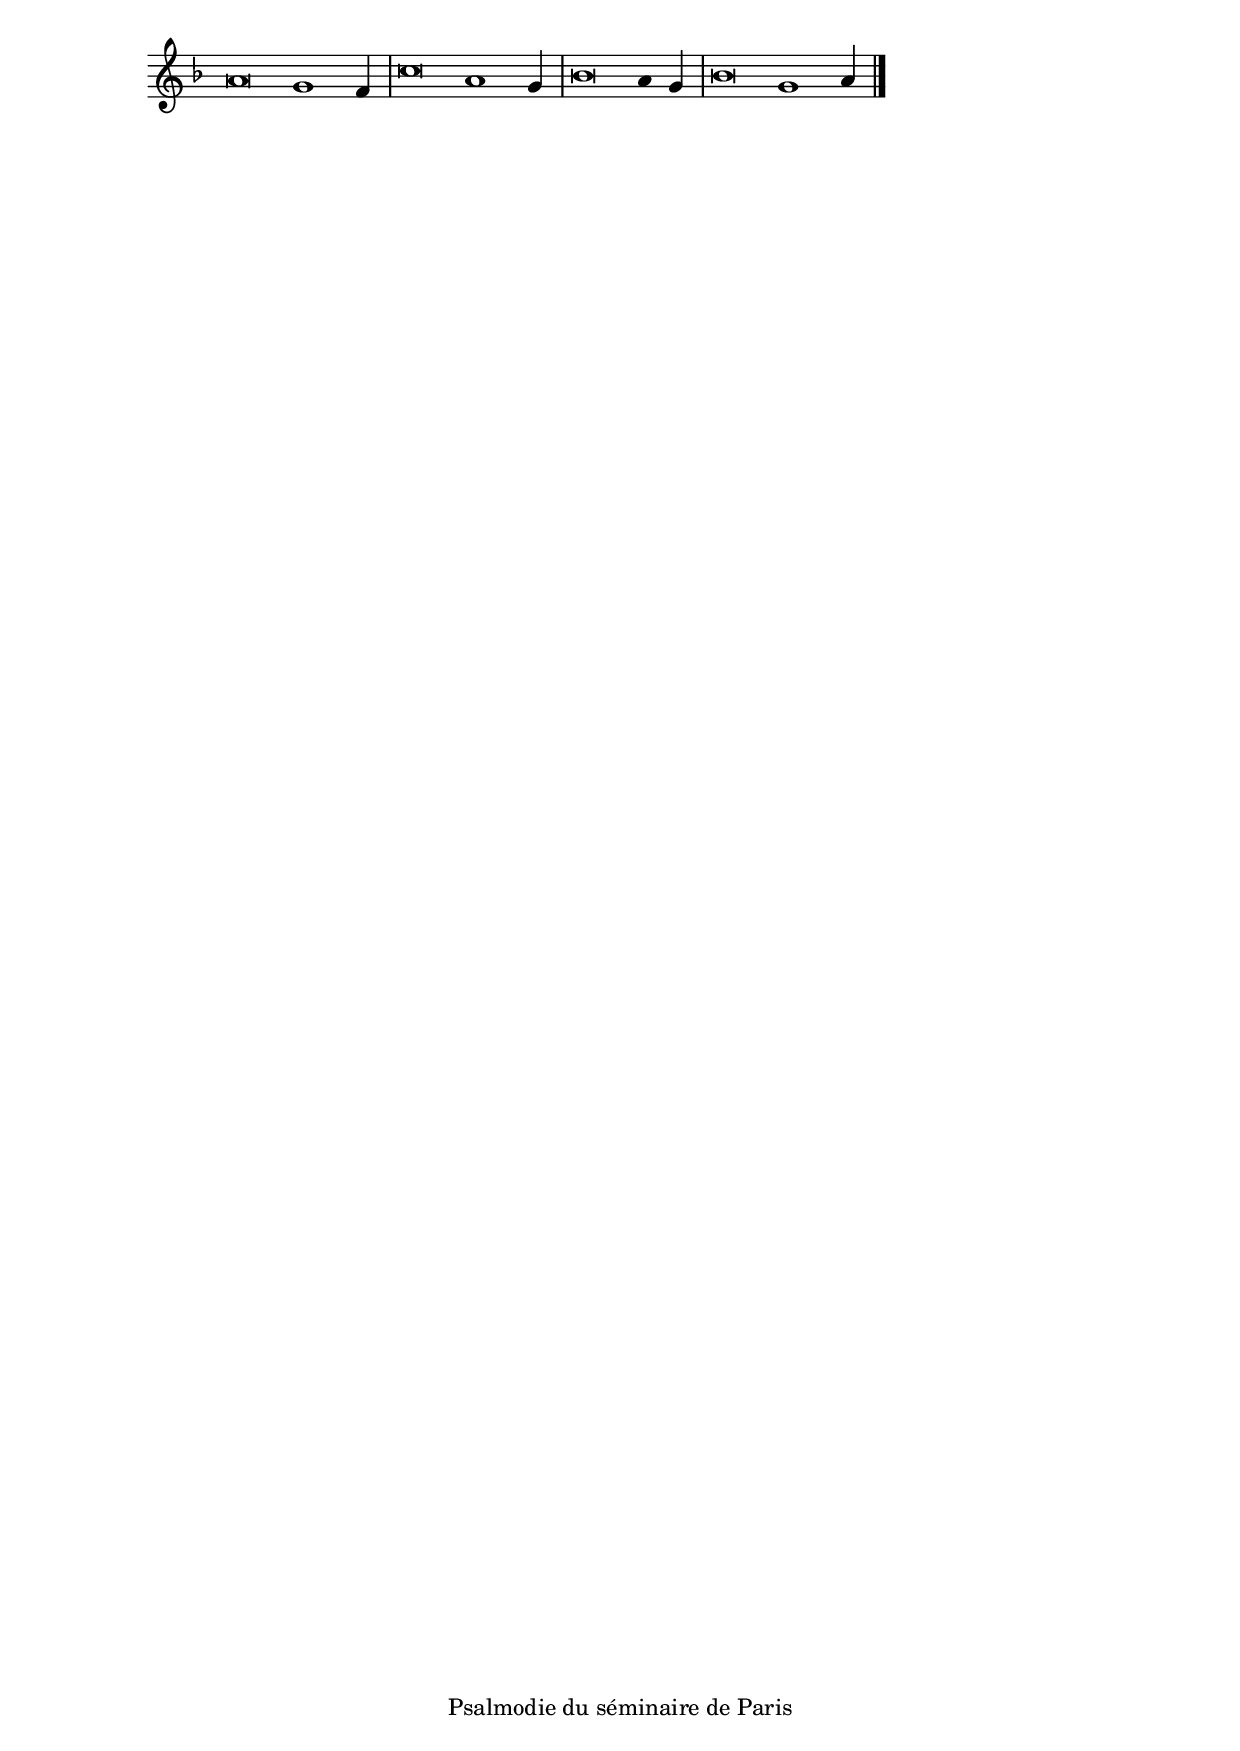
\version "2.20.0"
\language "italiano"

stemOff = \hide Staff.Stem
stemOn  = \undo \stemOff

\header {
  %title = "Psaume 116"
  %tagline = ##f
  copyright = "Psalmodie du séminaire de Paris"
}

\score {
  \new Staff \with { \remove "Time_signature_engraver" }
  \relative
  {
    \key fa \major
    \cadenzaOn
    \stemOff la'\breve sol1 \stemOn fa4
    \bar "|"
    \stemOff do'\breve la1 \stemOn sol4
    \bar "|"
    \stemOff sib\breve la4 \stemOn sol4
    \bar "|"
    \stemOff sib\breve sol1 \stemOn la4
    \bar "|."
  }
}